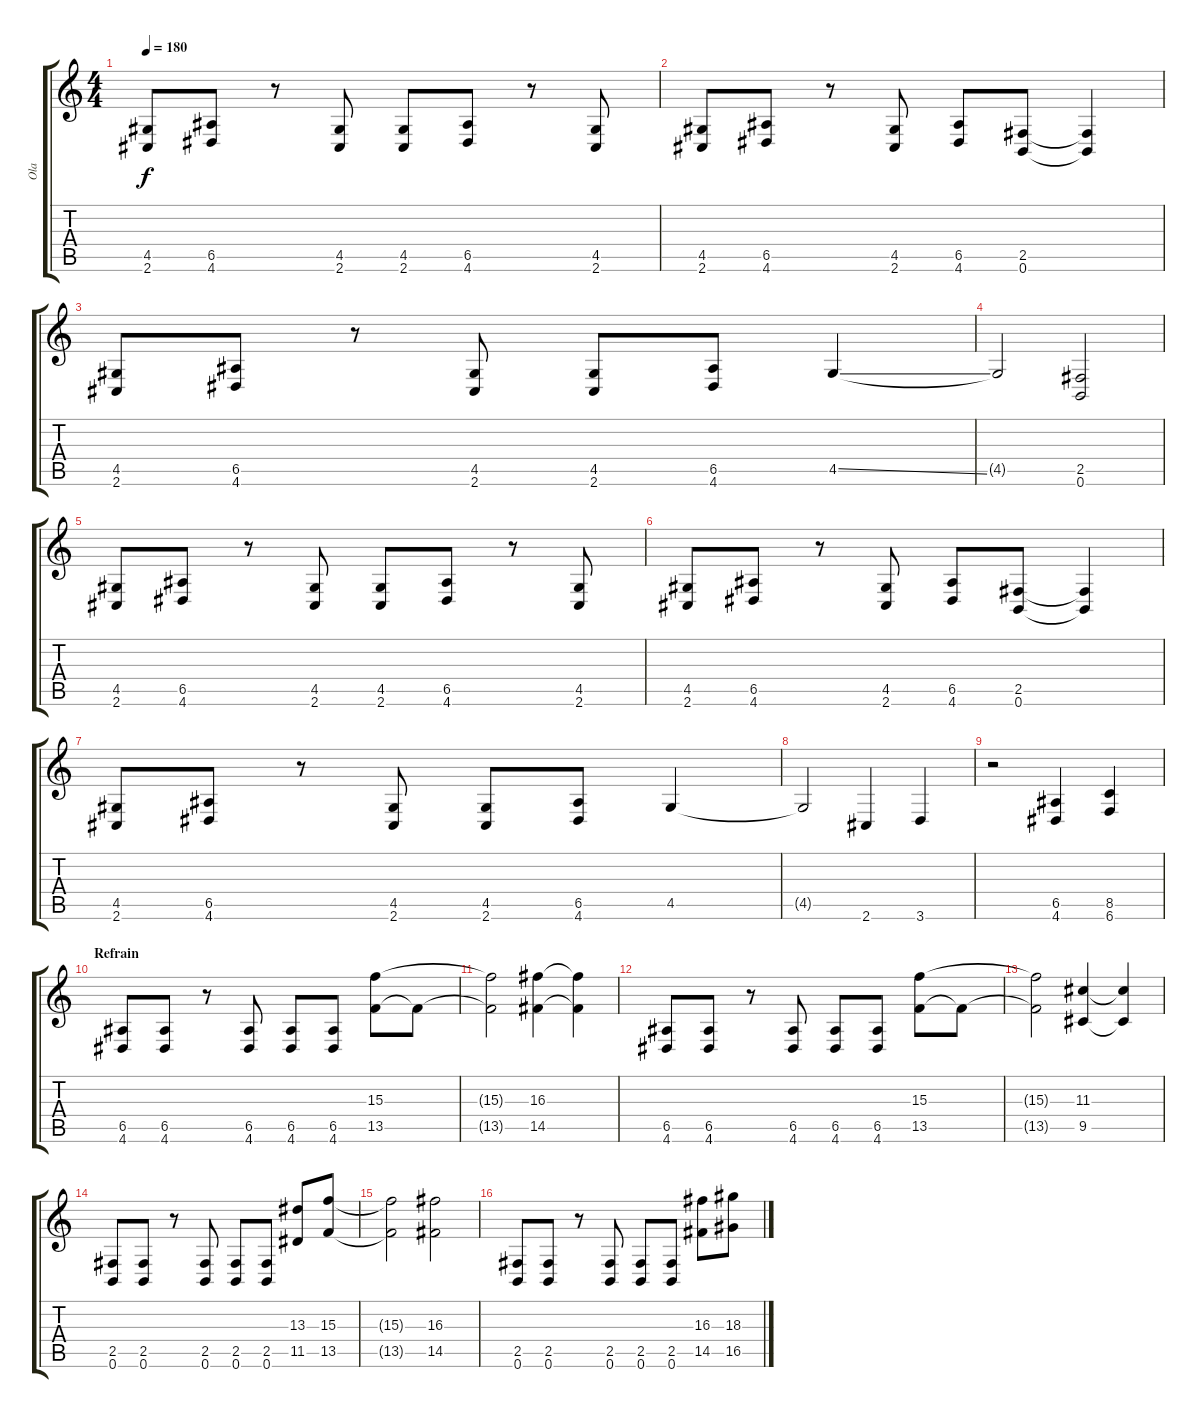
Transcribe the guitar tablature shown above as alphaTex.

\track ("Ola" "Ola") {instrument distortionguitar}
\staff {score tabs}
\tuning (B3 Gb3 D3 A2 E2 B1) {hide}
\ts (4 4)
\tempo 180
\clef g2
\ks c
(4.5 2.6).8{dy f} (6.5 4.6).8 r.8 (4.5 2.6).8 (4.5 2.6).8 (6.5 4.6).8 r.8 (4.5 2.6).8 |
(4.5 2.6).8 (6.5 4.6).8 r.8 (4.5 2.6).8 (6.5 4.6).8 (2.5 0.6).8 (2.5{t} 0.6{t}).4 |
(4.5 2.6).8 (6.5 4.6).8 r.8 (4.5 2.6).8 (4.5 2.6).8 (6.5 4.6).8 4.5{ss}.4 |
4.5{t}.2 (2.5 0.6).2 |
(4.5 2.6).8 (6.5 4.6).8 r.8 (4.5 2.6).8 (4.5 2.6).8 (6.5 4.6).8 r.8 (4.5 2.6).8 |
(4.5 2.6).8 (6.5 4.6).8 r.8 (4.5 2.6).8 (6.5 4.6).8 (2.5 0.6).8 (2.5{t} 0.6{t}).4 |
(4.5 2.6).8 (6.5 4.6).8 r.8 (4.5 2.6).8 (4.5 2.6).8 (6.5 4.6).8 4.5.4 |
4.5{t}.2 2.6.4 3.6.4 |
r.2 (6.5 4.6).4 (8.5 6.6).4 |
\section ("" "Refrain")
(6.5 4.6).8 (6.5 4.6).8 r.8 (6.5 4.6).8 (6.5 4.6).8 (6.5 4.6).8 (15.3 13.5).8 13.5{t}.8 |
(15.3{t} 13.5{t}).2 (16.3 14.5).4 (16.3{t} 14.5{t}).4 |
(6.5 4.6).8 (6.5 4.6).8 r.8 (6.5 4.6).8 (6.5 4.6).8 (6.5 4.6).8 (15.3 13.5).8 13.5{t}.8 |
(15.3{t} 13.5{t}).2 (11.3 9.5).4 (11.3{t} 9.5{t}).4 |
(2.5 0.6).8 (2.5 0.6).8 r.8 (2.5 0.6).8 (2.5 0.6).8 (2.5 0.6).8 (13.3 11.5).8 (15.3 13.5).8 |
(15.3{t} 13.5{t}).2 (16.3 14.5).2 |
(2.5 0.6).8 (2.5 0.6).8 r.8 (2.5 0.6).8 (2.5 0.6).8 (2.5 0.6).8 (16.3 14.5).8 (18.3 16.5).8
